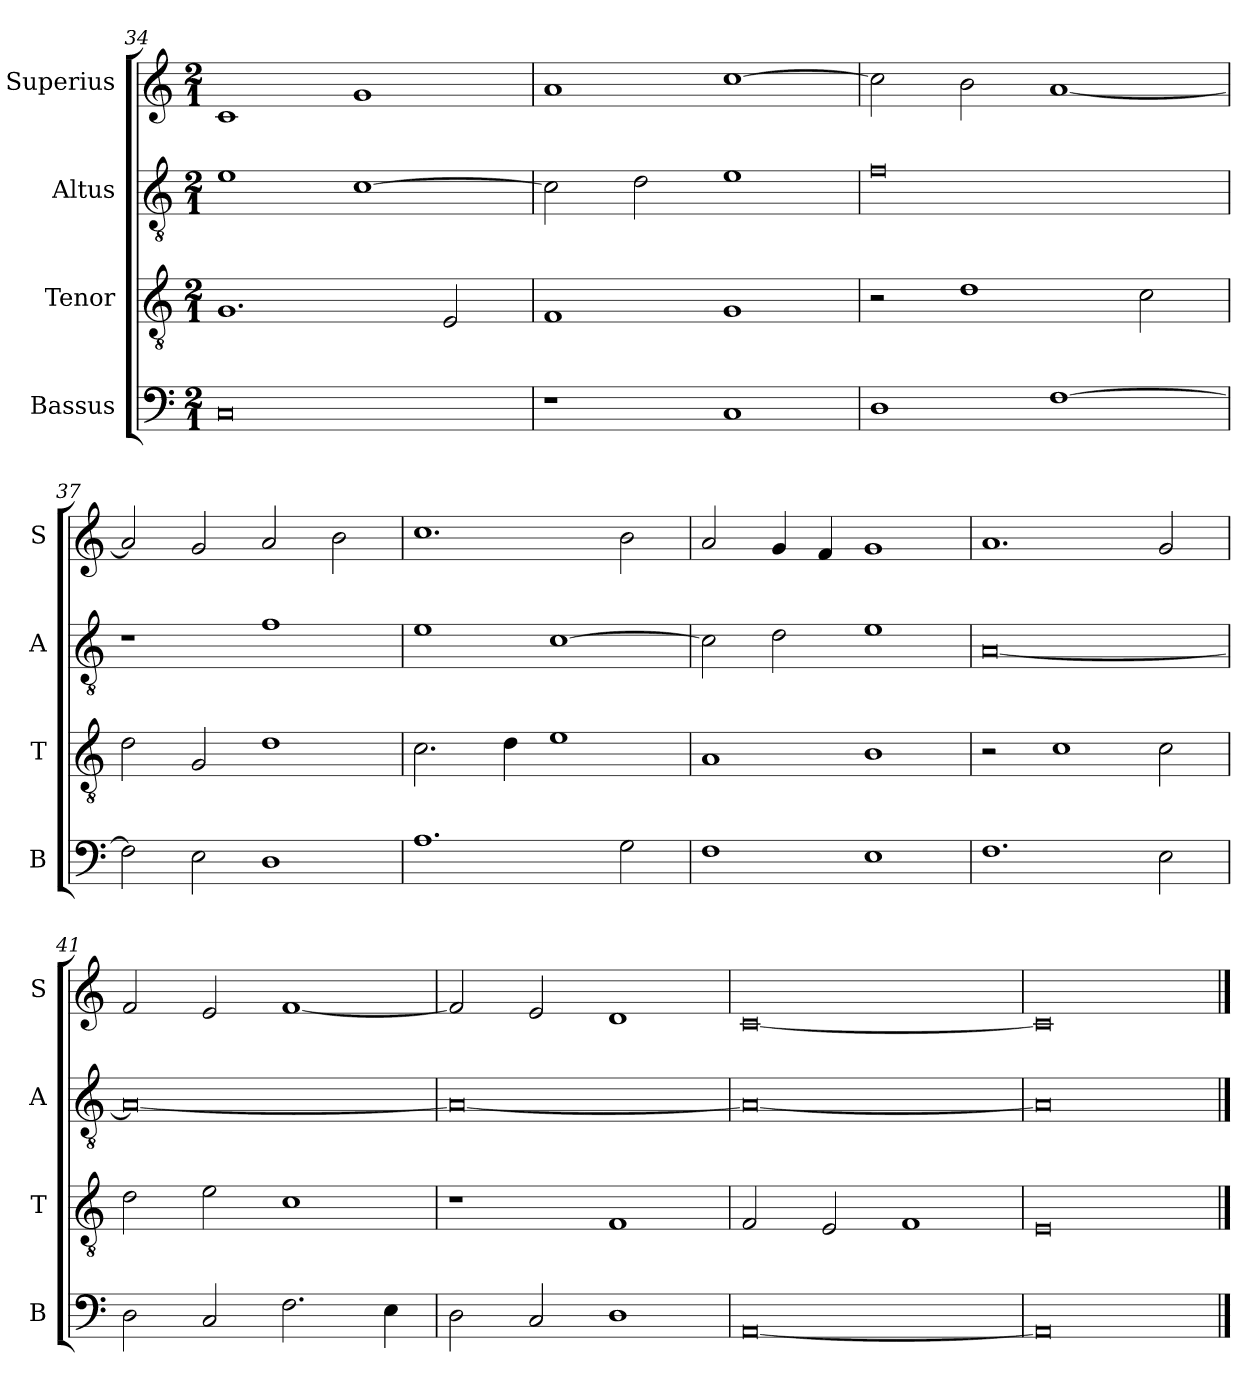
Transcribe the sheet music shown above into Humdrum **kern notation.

**kern	**kern	**kern	**kern
*part4	*part3	*part2	*part1
*staff4	*staff3	*staff2	*staff1
*I"Bassus	*I"Tenor	*I"Altus	*I"Superius
*I'B	*I'T	*I'A	*I'S
*clefF4	*clefGv2	*clefGv2	*clefG2
*k[]	*k[]	*k[]	*k[]
*M2/1	*M2/1	*M2/1	*M2/1
=34	=34	=34	=34
0C	1.G	1e	1c
.	.	[1c	1g
.	2E/	.	.
=35	=35	=35	=35
1r	1F	2c\]	1a
.	.	2d\	.
1C	1G	1e	[1cc
=36	=36	=36	=36
1D	2r	0f	2cc\]
.	1d	.	2b\
[1F	.	.	[1a
.	2c\	.	.
=37	=37	=37	=37
2F\]	2d\	1r	2a/]
2E\	2G/	.	2g/
1D	1d	1f	2a/
.	.	.	2b\
=38	=38	=38	=38
1.A	2.c\	1e	1.cc
.	4d\	.	.
.	1e	[1c	.
2G\	.	.	2b\
=39	=39	=39	=39
1F	1A	2c\]	2a/
.	.	2d\	4g/
.	.	.	4f/
1E	1B	1e	1g
=40	=40	=40	=40
1.F	2r	[0A	1.a
.	1c	.	.
2E\	2c\	.	2g/
=41	=41	=41	=41
2D\	2d\	0A_	2f/
2C/	2e\	.	2e/
2.F\	1c	.	[1f
4E\	.	.	.
=42	=42	=42	=42
2D\	1r	0A_	2f/]
2C/	.	.	2e/
1D	1F	.	1d
=43	=43	=43	=43
[0AA	2F/	0A_	[0c
.	2E/	.	.
.	1F	.	.
=44	=44	=44	=44
0AA]	0E	0A]	0c]
==	==	==	==
*-	*-	*-	*-
